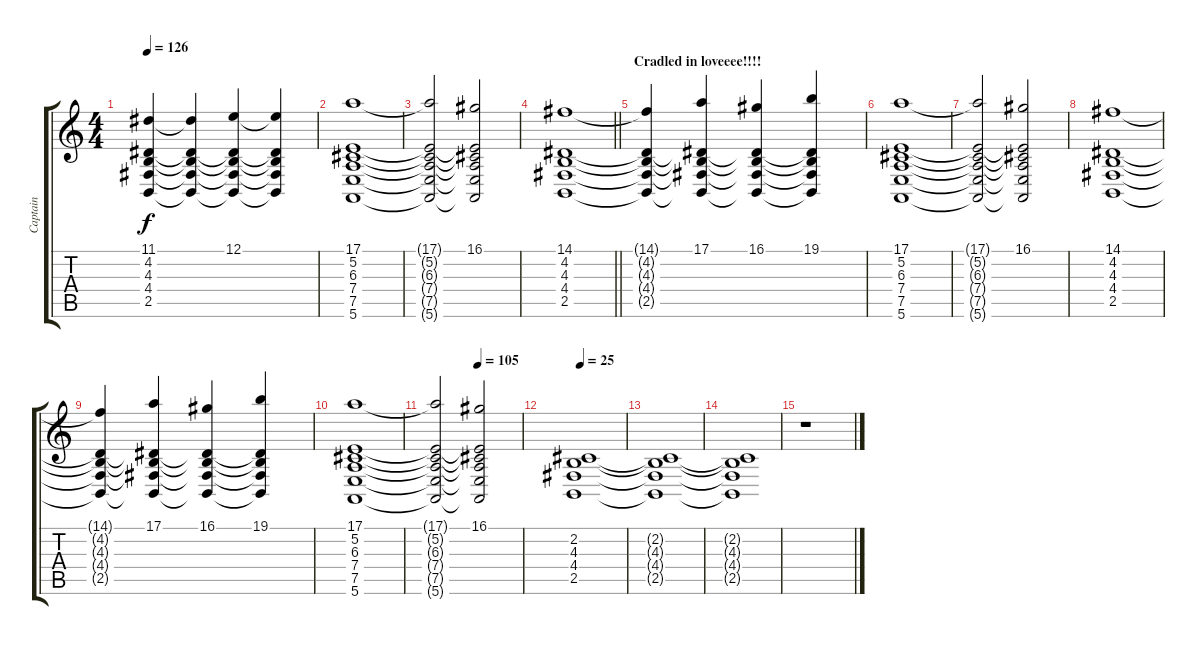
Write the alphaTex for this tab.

\track ("Captain" "Captain") {instrument stringensemble1}
\staff {score tabs}
\tuning (E4 B3 G3 D3 A2 E2) {hide}
\ts (4 4)
\tempo 126
\clef g2
\ks c
(11.1 4.2{t} 4.3{t} 4.4{t} 2.5{t}).4{dy f} (11.1{t} 4.2{t} 4.3{t} 4.4{t} 2.5{t}).4 (12.1 4.2{t} 4.3{t} 4.4{t} 2.5{t}).4 (12.1{t} 4.2{t} 4.3{t} 4.4{t} 2.5{t}).4 |
(17.1 5.2 6.3 7.4 7.5 5.6).1{volume 10} |
(17.1{t} 5.2{t} 6.3{t} 7.4{t} 7.5{t} 5.6{t}).2 (16.1 5.2{t} 6.3{t} 7.4{t} 7.5{t} 5.6{t}).2 |
\barLineRight lightlight
(14.1 4.2 4.3 4.4 2.5).1 |
\section ("" "Cradled in loveeee!!!!")
(14.1{t} 4.2{t} 4.3{t} 4.4{t} 2.5{t}).4 (17.1 4.2{t} 4.3{t} 4.4{t} 2.5{t}).4 (16.1 4.2{t} 4.3{t} 4.4{t} 2.5{t}).4 (19.1 4.2{t} 4.3{t} 4.4{t} 2.5{t}).4 |
(17.1 5.2 6.3 7.4 7.5 5.6).1{volume 10} |
(17.1{t} 5.2{t} 6.3{t} 7.4{t} 7.5{t} 5.6{t}).2 (16.1 5.2{t} 6.3{t} 7.4{t} 7.5{t} 5.6{t}).2 |
(14.1 4.2 4.3 4.4 2.5).1 |
(14.1{t} 4.2{t} 4.3{t} 4.4{t} 2.5{t}).4 (17.1 4.2{t} 4.3{t} 4.4{t} 2.5{t}).4 (16.1 4.2{t} 4.3{t} 4.4{t} 2.5{t}).4 (19.1 4.2{t} 4.3{t} 4.4{t} 2.5{t}).4 |
(17.1 5.2 6.3 7.4 7.5 5.6).1{volume 10} |
\tempo (105 0.5)
(17.1{t} 5.2{t} 6.3{t} 7.4{t} 7.5{t} 5.6{t}).2 (16.1 5.2{t} 6.3{t} 7.4{t} 7.5{t} 5.6{t}).2 |
\tempo 25
(2.2 4.3 4.4 2.5).1 |
(2.2{t} 4.3{t} 4.4{t} 2.5{t}).1 |
(2.2{t} 4.3{t} 4.4{t} 2.5{t}).1 |
r.1
